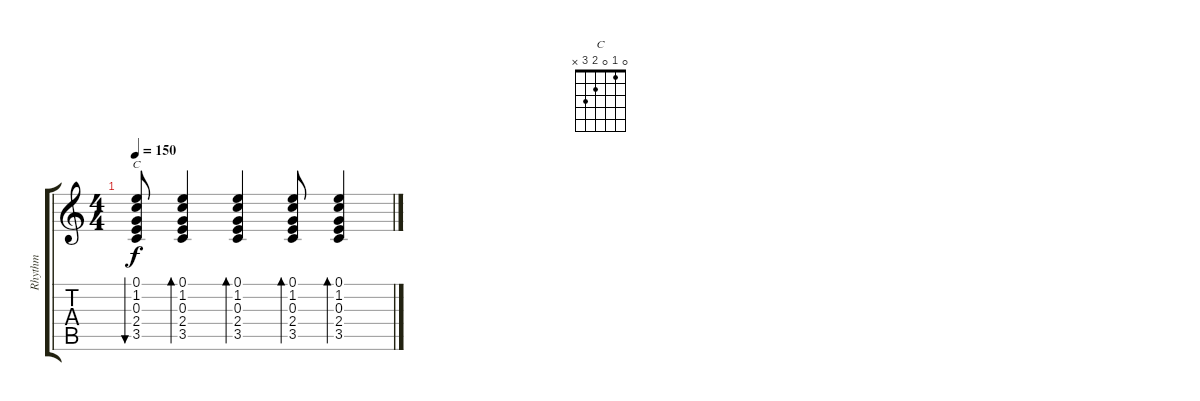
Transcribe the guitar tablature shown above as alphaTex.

\track ("Rhythm" "Rhythm") {instrument acousticguitarnylon}
\staff {score tabs}
\tuning (E4 B3 G3 D3 A2 E2) {hide}
\chord ("C" 0 1 0 2 3 x)
\ts (4 4)
\tempo 150
\clef g2
\ks aminor
(0.1 1.2 0.3 2.4 3.5).8{bu 60 ch "C" dy f} (0.1 1.2 0.3 2.4 3.5).4{bd 60} (0.1 1.2 0.3 2.4 3.5).4{bd 60} (0.1 1.2 0.3 2.4 3.5).8{bd 60} (0.1 1.2 0.3 2.4 3.5).4{bd 60}
